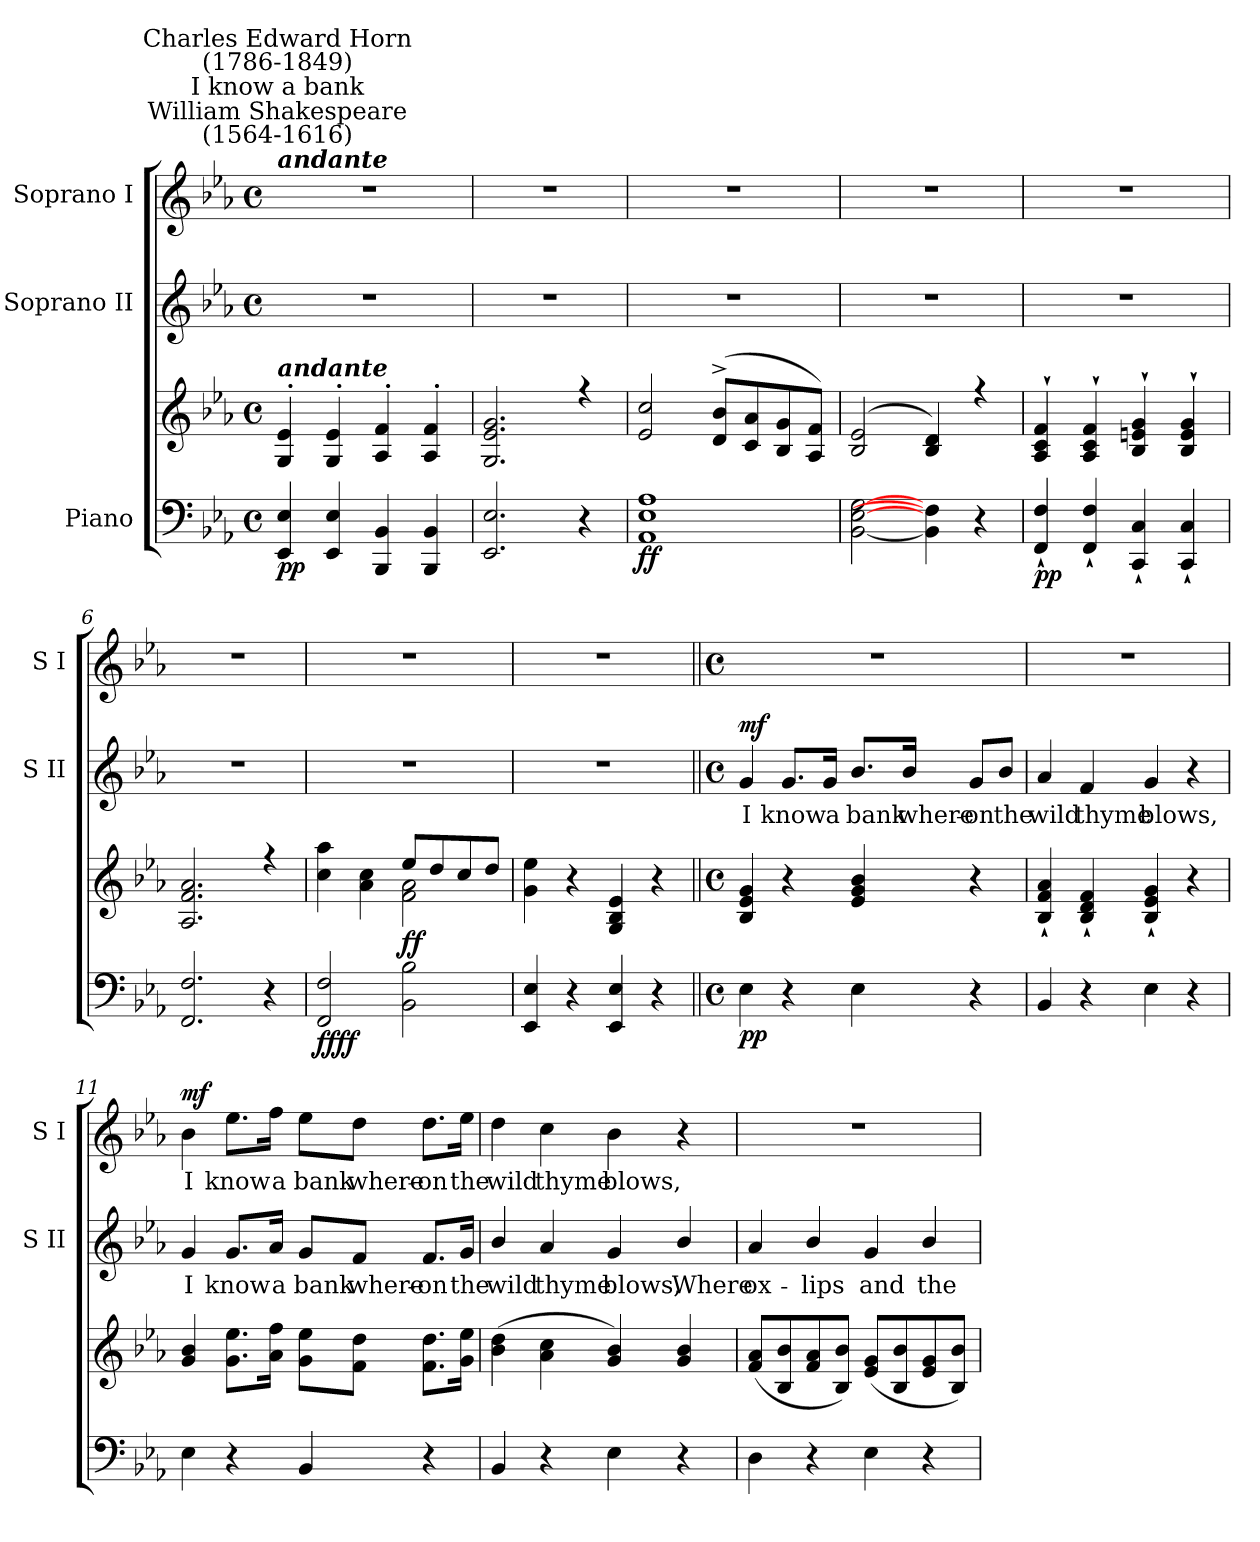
**kern	**kern	**dynam	**kern	**text	**dynam	**kern	**text	**dynam
*part3	*part3	*part3	*part2	*part2	*part2	*part1	*part1	*part1
*staff4	*staff3	*staff3/4	*staff2	*staff2	*staff2	*staff1	*staff1	*staff1
*I"Piano	*	*	*I"Soprano II	*	*	*I"Soprano I	*	*
*	*	*	*I'S II	*	*	*I'S I	*	*
*clefF4	*clefG2	*	*clefG2	*	*	*clefG2	*	*
*k[b-e-a-]	*k[b-e-a-]	*	*k[b-e-a-]	*	*	*k[b-e-a-]	*	*
*E-:	*E-:	*	*E-:	*	*	*E-:	*	*
*M4/4	*M4/4	*	*M4/4	*	*	*M4/4	*	*
*met(c)	*met(c)	*	*met(c)	*	*	*met(c)	*	*
=1	=1	=1	=1	=1	=1	=1	=1	=1
*	*^	*	*	*	*	*	*	*
!	!	!	!	!	!	!	!LO:TX:a:Bi:t=andante	!	!
!	!	!	!	!	!	!	!LO:TX:a:cj:t=William Shakespeare\n(1564-1616)	!	!
!	!	!	!	!	!	!	!LO:TX:a:cj:t=I know a bank	!	!
!	!	!	!	!	!	!	!LO:TX:a:cj:t=Charles Edward Horn\n(1786-1849)	!	!
!	!LO:TX:a:Bi:t=andante	!	!	!	!	!	!	!	!
!	!	!	!LO:DY:b=2	!	!	!	!	!	!
!	!	!	!LO:DY:n=1:b	!	!	!	!	!	!
4EE- 4E-	4G' 4e-'	1ryy	p p	1r	.	.	1r	.	.
4EE- 4E-	4G' 4e-'	.	.	.	.	.	.	.	.
4BBB- 4BB-	4A-' 4f'	.	.	.	.	.	.	.	.
4BBB- 4BB-	4A-' 4f'	.	.	.	.	.	.	.	.
=2	=2	=2	=2	=2	=2	=2	=2	=2	=2
2.EE- 2.E-	2.G 2.e- 2.g	1ryy	.	1r	.	.	1r	.	.
4r	4r	.	.	.	.	.	.	.	.
=3	=3	=3	=3	=3	=3	=3	=3	=3	=3
!	!	!	!LO:DY:b=2	!	!	!	!	!	!
!	!	!	!LO:DY:n=1:b	!	!	!	!	!	!
1AA- 1E- 1A-	2e- 2cc	1ryy	f f	1r	.	.	1r	.	.
.	(<8d^ 8b-^L	.	.	.	.	.	.	.	.
.	8c 8a-	.	.	.	.	.	.	.	.
.	8B- 8g	.	.	.	.	.	.	.	.
.	8A- 8fJ)	.	.	.	.	.	.	.	.
=4	=4	=4	=4	=4	=4	=4	=4	=4	=4
[2BB- [2E- [2G	(<2B- 2e-	1ryy	.	1r	.	.	1r	.	.
4BB-] 4F]	4B- 4d)	.	.	.	.	.	.	.	.
4r	4r	.	.	.	.	.	.	.	.
=5	=5	=5	=5	=5	=5	=5	=5	=5	=5
!	!	!	!LO:DY:b=2	!	!	!	!	!	!
!	!	!	!LO:DY:n=1:b	!	!	!	!	!	!
4FF` 4F`	4A-` 4c` 4f`	1ryy	p p	1r	.	.	1r	.	.
4FF` 4F`	4A-` 4c` 4f`	.	.	.	.	.	.	.	.
4CC` 4C`	4B-` 4en` 4g`	.	.	.	.	.	.	.	.
4CC` 4C`	4B-` 4e` 4g`	.	.	.	.	.	.	.	.
=6	=6	=6	=6	=6	=6	=6	=6	=6	=6
2.FF 2.F	2.A- 2.f 2.a-	1ryy	.	1r	.	.	1r	.	.
4r	4r	.	.	.	.	.	.	.	.
=7	=7	=7	=7	=7	=7	=7	=7	=7	=7
!	!	!	!LO:DY:b=2	!	!	!	!	!	!
!	!	!	!LO:DY:n=1:b	!	!	!	!	!	!
2FF 2F	2ryy	4cc\ 4aa-\	ff ff	1r	.	.	1r	.	.
.	.	4a-\ 4cc\	.	.	.	.	.	.	.
!	!	!	!LO:DY:n=2:b	!	!	!	!	!	!
2BB- 2B-	8ee-/L	2f\ 2a-\	ff	.	.	.	.	.	.
.	8dd/	.	.	.	.	.	.	.	.
.	8cc/	.	.	.	.	.	.	.	.
.	8dd/J	.	.	.	.	.	.	.	.
=8	=8	=8	=8	=8	=8	=8	=8	=8	=8
4EE- 4E-	2ryy	4g\ 4ee-\	.	1r	.	.	1r	.	.
4r	.	4r	.	.	.	.	.	.	.
4EE- 4E-	4G 4B- 4e-	2ryy	.	.	.	.	.	.	.
4r	4r	.	.	.	.	.	.	.	.
*	*v	*v	*	*	*	*	*	*	*
!!LO:LB:g=z
=9||	=9||	=9||	=9||	=9||	=9||	=9||	=9||	=9||
*M4/4	*M4/4	*	*M4/4	*	*	*M4/4	*	*
*met(c)	*met(c)	*	*met(c)	*	*	*met(c)	*	*
!	!	!LO:DY:b=2	!	!LO:LY:b	!	!	!	!
!	!	!LO:DY:n=1:b	!	!	!LO:DY:b	!	!	!
4E-	4B- 4e- 4g	p p	4g	I	mf	1r	.	.
!	!	!	!	!LO:LY:b	!	!	!	!
4r	4r	.	8.g/L	know	.	.	.	.
!	!	!	!	!LO:LY:b	!	!	!	!
.	.	.	16g/Jk	a	.	.	.	.
!	!	!	!	!LO:LY:b	!	!	!	!
4E-	4e- 4g 4b-	.	8.b-/L	bank	.	.	.	.
!	!	!	!	!LO:LY:b	!	!	!	!
.	.	.	16b-/Jk	where-	.	.	.	.
!	!	!	!	!LO:LY:b	!	!	!	!
4r	4r	.	8g/L	-on	.	.	.	.
!	!	!	!	!LO:LY:b	!	!	!	!
.	.	.	8b-/J	the	.	.	.	.
=10	=10	=10	=10	=10	=10	=10	=10	=10
!	!	!	!	!LO:LY:b	!	!	!	!
4BB-	4B-` 4f` 4a-`	.	4a-	wild	.	1r	.	.
!	!	!	!	!LO:LY:b	!	!	!	!
4r	4B-` 4d` 4f`	.	4f	thyme	.	.	.	.
!	!	!	!	!LO:LY:b	!	!	!	!
4E-	4B-` 4e-` 4g`	.	4g	blows,	.	.	.	.
4r	4r	.	4r	.	.	.	.	.
=11	=11	=11	=11	=11	=11	=11	=11	=11
!	!	!	!	!LO:LY:b	!	!	!LO:LY:b	!LO:DY:b
4E-	4g 4b-	.	4g	I	.	4b-	I	mf
!	!	!	!	!LO:LY:b	!	!	!LO:LY:b	!
4r	8.g 8.ee-L	.	8.g/L	know	.	8.ee-\L	know	.
!	!	!	!	!LO:LY:b	!	!	!LO:LY:b	!
.	16a- 16ffJ	.	16a-/Jk	a	.	16ff\Jk	a	.
!	!	!	!	!LO:LY:b	!	!	!LO:LY:b	!
4BB-	8g 8ee-L	.	8g/L	bank	.	8ee-\L	bank	.
!	!	!	!	!LO:LY:b	!	!	!LO:LY:b	!
.	8f 8ddJ	.	8f/J	where-	.	8dd\J	where-	.
!	!	!	!	!LO:LY:b	!	!	!LO:LY:b	!
4r	8.f 8.ddL	.	8.f/L	-on	.	8.dd\L	-on	.
!	!	!	!	!LO:LY:b	!	!	!LO:LY:b	!
.	16g 16ee-J	.	16g/Jk	the	.	16ee-\Jk	the	.
!!LO:LB:g=z
=12	=12	=12	=12	=12	=12	=12	=12	=12
!	!	!	!	!LO:LY:b	!	!	!LO:LY:b	!
4BB-	(>4b- 4dd	.	4b-/	wild	.	4dd	wild	.
!	!	!	!	!LO:LY:b	!	!	!LO:LY:b	!
4r	4a- 4cc	.	4a-	thyme	.	4cc	thyme	.
!	!	!	!	!LO:LY:b	!	!	!LO:LY:b	!
4E-	4g 4b-)	.	4g	blows,	.	4b-	blows,	.
!	!	!	!	!LO:LY:b	!	!	!	!
4r	4g 4b-	.	4b-/	Where	.	4r	.	.
=13	=13	=13	=13	=13	=13	=13	=13	=13
!	!	!	!	!LO:LY:b	!	!	!	!
4D	(<8f 8a-L	.	4a-	ox-	.	1r	.	.
.	8B- 8b-	.	.	.	.	.	.	.
!	!	!	!	!LO:LY:b	!	!	!	!
4r	8f 8a-	.	4b-/	-lips	.	.	.	.
.	8B- 8b-J)	.	.	.	.	.	.	.
!	!	!	!	!LO:LY:b	!	!	!	!
4E-	(<8e- 8gL	.	4g	and	.	.	.	.
.	8B- 8b-	.	.	.	.	.	.	.
!	!	!	!	!LO:LY:b	!	!	!	!
4r	8e- 8g	.	4b-/	the	.	.	.	.
.	8B- 8b-J)	.	.	.	.	.	.	.
=	=	=	=	=	=	=	=	=
*-	*-	*-	*-	*-	*-	*-	*-	*-
